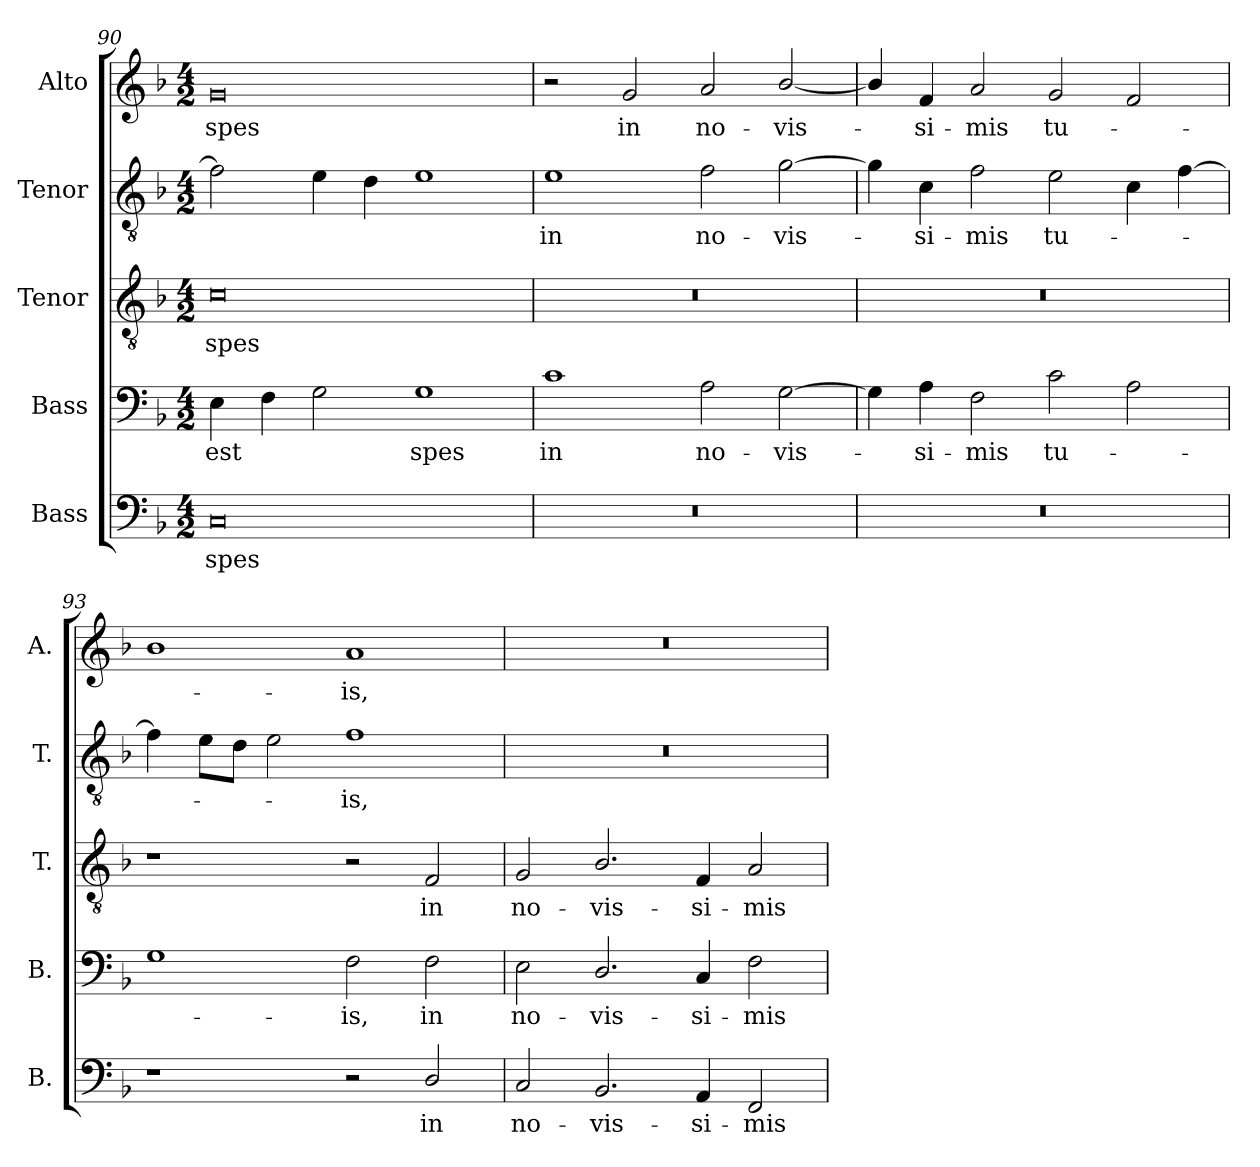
**kern	**text	**kern	**text	**kern	**text	**kern	**text	**kern	**text
*part5	*part5	*part4	*part4	*part3	*part3	*part2	*part2	*part1	*part1
*staff5	*staff5	*staff4	*staff4	*staff3	*staff3	*staff2	*staff2	*staff1	*staff1
*I"Bass	*	*I"Bass	*	*I"Tenor	*	*I"Tenor	*	*I"Alto	*
*I'B.	*	*I'B.	*	*I'T.	*	*I'T.	*	*I'A.	*
*clefF4	*	*clefF4	*	*clefGv2	*	*clefGv2	*	*clefG2	*
*	*	*	*	*ITrd7c12	*	*ITrd7c12	*	*	*
*k[b-]	*	*k[b-]	*	*k[b-]	*	*k[b-]	*	*k[b-]	*
*F:	*	*F:	*	*F:	*	*F:	*	*F:	*
*M4/2	*	*M4/2	*	*M4/2	*	*M4/2	*	*M4/2	*
=90	=90	=90	=90	=90	=90	=90	=90	=90	=90
!	!LO:LY:b:color=#000000	!	!	!	!	!	!	!	!
!	!	!	!LO:LY:b:color=#000000	!	!	!	!	!	!
!	!	!	!	!	!LO:LY:b:color=#000000	!	!	!	!
!	!	!	!	!	!	!	!	!	!LO:LY:b:color=#000000
0Ci	spes	4Ei\	est	0Ci	spes	2Fi\]	.	0gi	spes
.	.	4Fi\	.	.	.	.	.	.	.
.	.	2Gi\	.	.	.	4Ei\	.	.	.
.	.	.	.	.	.	4Di\	.	.	.
!	!	!	!LO:LY:b:color=#000000	!	!	!	!	!	!
.	.	1Gi	spes	.	.	1Ei	.	.	.
=91	=91	=91	=91	=91	=91	=91	=91	=91	=91
!LO:N:vis=1	!	!	!	!	!	!	!	!	!
!	!	!	!LO:LY:b:color=#000000	!LO:N:vis=1	!	!	!	!	!
!	!	!	!	!	!	!	!LO:LY:b:color=#000000	!	!
0r	.	1ci	in	0r	.	1Ei	in	2r	.
!	!	!	!	!	!	!	!	!	!LO:LY:b:color=#000000
.	.	.	.	.	.	.	.	2gi/	in
!	!	!	!LO:LY:b:color=#000000	!	!	!	!	!	!
!	!	!	!	!	!	!	!LO:LY:b:color=#000000	!	!
!	!	!	!	!	!	!	!	!	!LO:LY:b:color=#000000
.	.	2Ai\	no-	.	.	2Fi\	no-	2ai/	no-
!	!	!	!LO:LY:b:color=#000000	!	!	!	!	!	!
!	!	!	!	!	!	!	!LO:LY:b:color=#000000	!	!
!	!	!	!	!	!	!	!	!	!LO:LY:b:color=#000000
.	.	[2Gi\	-vis-	.	.	[2Gi\	-vis-	[2b-i/	-vis-
!!LO:LB:g=z
=92	=92	=92	=92	=92	=92	=92	=92	=92	=92
!LO:N:vis=1	!	!	!	!LO:N:vis=1	!	!	!	!	!
0r	.	4Gi\]	.	0r	.	4Gi\]	.	4b-i/]	.
!	!	!	!LO:LY:b:color=#000000	!	!	!	!	!	!
!	!	!	!	!	!	!	!LO:LY:b:color=#000000	!	!
!	!	!	!	!	!	!	!	!	!LO:LY:b:color=#000000
.	.	4Ai\	-si-	.	.	4Ci\	-si-	4fi/	-si-
!	!	!	!LO:LY:b:color=#000000	!	!	!	!	!	!
!	!	!	!	!	!	!	!LO:LY:b:color=#000000	!	!
!	!	!	!	!	!	!	!	!	!LO:LY:b:color=#000000
.	.	2Fi\	-mis	.	.	2Fi\	-mis	2ai/	-mis
!	!	!	!LO:LY:b:color=#000000	!	!	!	!	!	!
!	!	!	!	!	!	!	!LO:LY:b:color=#000000	!	!
!	!	!	!	!	!	!	!	!	!LO:LY:b:color=#000000
.	.	2ci\	tu-	.	.	2Ei\	tu-	2gi/	tu-
.	.	2Ai\	.	.	.	4Ci\	.	2fi/	.
.	.	.	.	.	.	[4Fi\	.	.	.
=93	=93	=93	=93	=93	=93	=93	=93	=93	=93
1r	.	1Gi	.	1r	.	4Fi\]	.	1b-i	.
.	.	.	.	.	.	8Ei\L	.	.	.
.	.	.	.	.	.	8Di\J	.	.	.
.	.	.	.	.	.	2Ei\	.	.	.
!	!	!	!LO:LY:b:color=#000000	!	!	!	!	!	!
!	!	!	!	!	!	!	!LO:LY:b:color=#000000	!	!
!	!	!	!	!	!	!	!	!	!LO:LY:b:color=#000000
2r	.	2Fi\	-is,	2r	.	1Fi	-is,	1ai	-is,
!	!LO:LY:b:color=#000000	!	!	!	!	!	!	!	!
!	!	!	!LO:LY:b:color=#000000	!	!	!	!	!	!
!	!	!	!	!	!LO:LY:b:color=#000000	!	!	!	!
2Di/	in	2Fi\	in	2FFi/	in	.	.	.	.
=94	=94	=94	=94	=94	=94	=94	=94	=94	=94
!	!LO:LY:b:color=#000000	!	!	!	!	!	!	!	!
!	!	!	!LO:LY:b:color=#000000	!	!	!	!	!	!
!	!	!	!	!	!LO:LY:b:color=#000000	!LO:N:vis=1	!	!LO:N:vis=1	!
2Ci/	no-	2Ei\	no-	2GGi/	no-	0r	.	0r	.
!	!LO:LY:b:color=#000000	!	!	!	!	!	!	!	!
!	!	!	!LO:LY:b:color=#000000	!	!	!	!	!	!
!	!	!	!	!	!LO:LY:b:color=#000000	!	!	!	!
2.BB-i/	-vis-	2.Di/	-vis-	2.BB-i/	-vis-	.	.	.	.
!	!LO:LY:b:color=#000000	!	!	!	!	!	!	!	!
!	!	!	!LO:LY:b:color=#000000	!	!	!	!	!	!
!	!	!	!	!	!LO:LY:b:color=#000000	!	!	!	!
4AAi/	-si-	4Ci/	-si-	4FFi/	-si-	.	.	.	.
!	!LO:LY:b:color=#000000	!	!	!	!	!	!	!	!
!	!	!	!LO:LY:b:color=#000000	!	!	!	!	!	!
!	!	!	!	!	!LO:LY:b:color=#000000	!	!	!	!
2FFi/	-mis	2Fi\	-mis	2AAi/	-mis	.	.	.	.
=	=	=	=	=	=	=	=	=	=
*-	*-	*-	*-	*-	*-	*-	*-	*-	*-
